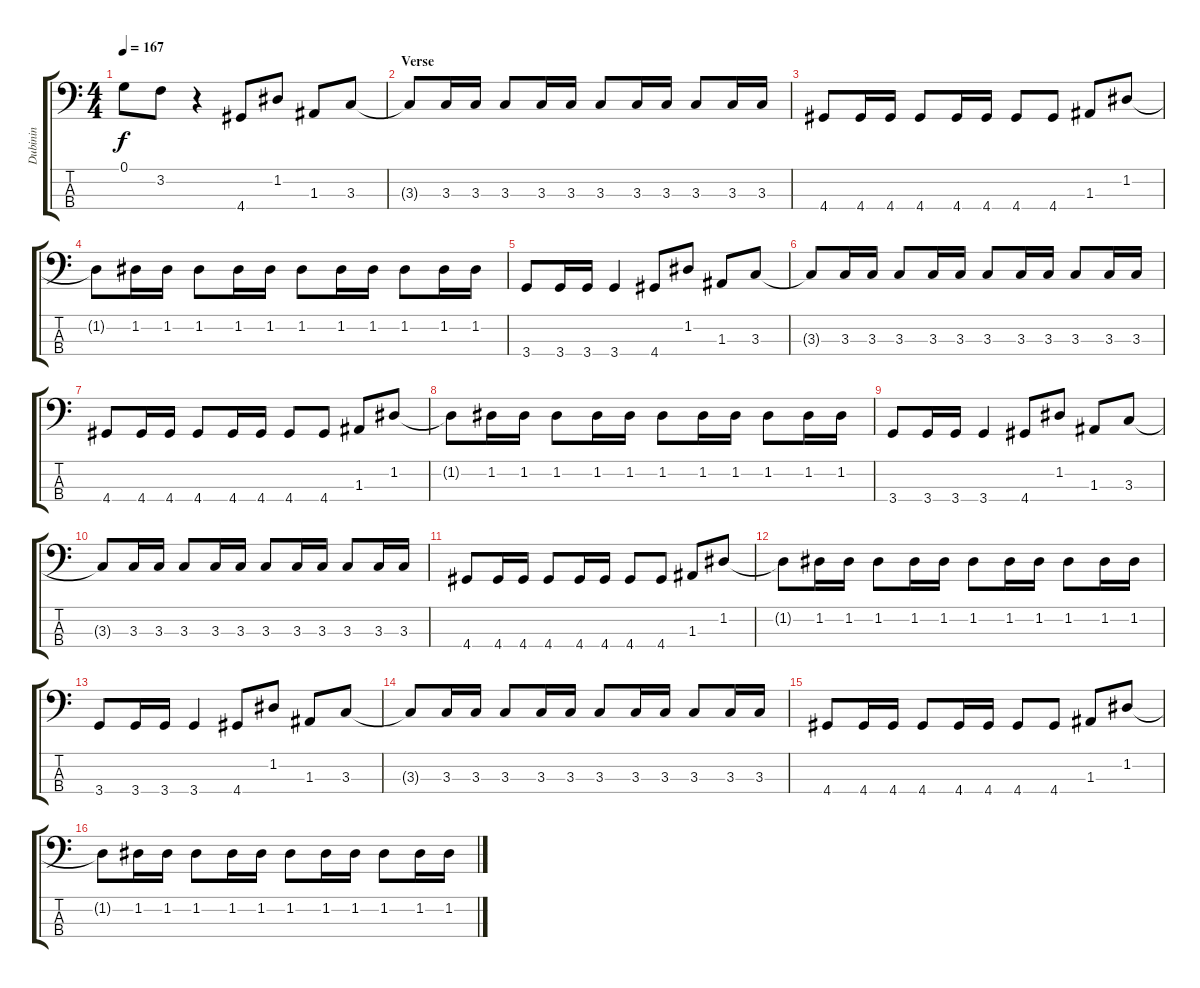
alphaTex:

\track ("Dubinin" "Dubinin") {instrument electricbassfinger}
\staff {score tabs}
\tuning (G2 D2 A1 E1) {hide}
\ts (4 4)
\tempo 167
\clef f4
\ks c
0.1{t}.8{dy f} 3.2.8 r.4 4.4.8 1.2.8 1.3.8 3.3.8 |
\section ("" "Verse")
3.3{t}.8 3.3.16 3.3.16 3.3.8 3.3.16 3.3.16 3.3.8 3.3.16 3.3.16 3.3.8 3.3.16 3.3.16 |
4.4.8 4.4.16 4.4.16 4.4.8 4.4.16 4.4.16 4.4.8 4.4.8 1.3.8 1.2.8 |
1.2{t}.8 1.2.16 1.2.16 1.2.8 1.2.16 1.2.16 1.2.8 1.2.16 1.2.16 1.2.8 1.2.16 1.2.16 |
3.4.8 3.4.16 3.4.16 3.4.4 4.4.8 1.2.8 1.3.8 3.3.8 |
3.3{t}.8 3.3.16 3.3.16 3.3.8 3.3.16 3.3.16 3.3.8 3.3.16 3.3.16 3.3.8 3.3.16 3.3.16 |
4.4.8 4.4.16 4.4.16 4.4.8 4.4.16 4.4.16 4.4.8 4.4.8 1.3.8 1.2.8 |
1.2{t}.8 1.2.16 1.2.16 1.2.8 1.2.16 1.2.16 1.2.8 1.2.16 1.2.16 1.2.8 1.2.16 1.2.16 |
3.4.8 3.4.16 3.4.16 3.4.4 4.4.8 1.2.8 1.3.8 3.3.8 |
3.3{t}.8 3.3.16 3.3.16 3.3.8 3.3.16 3.3.16 3.3.8 3.3.16 3.3.16 3.3.8 3.3.16 3.3.16 |
4.4.8 4.4.16 4.4.16 4.4.8 4.4.16 4.4.16 4.4.8 4.4.8 1.3.8 1.2.8 |
1.2{t}.8 1.2.16 1.2.16 1.2.8 1.2.16 1.2.16 1.2.8 1.2.16 1.2.16 1.2.8 1.2.16 1.2.16 |
3.4.8 3.4.16 3.4.16 3.4.4 4.4.8 1.2.8 1.3.8 3.3.8 |
3.3{t}.8 3.3.16 3.3.16 3.3.8 3.3.16 3.3.16 3.3.8 3.3.16 3.3.16 3.3.8 3.3.16 3.3.16 |
4.4.8 4.4.16 4.4.16 4.4.8 4.4.16 4.4.16 4.4.8 4.4.8 1.3.8 1.2.8 |
1.2{t}.8 1.2.16 1.2.16 1.2.8 1.2.16 1.2.16 1.2.8 1.2.16 1.2.16 1.2.8 1.2.16 1.2.16
